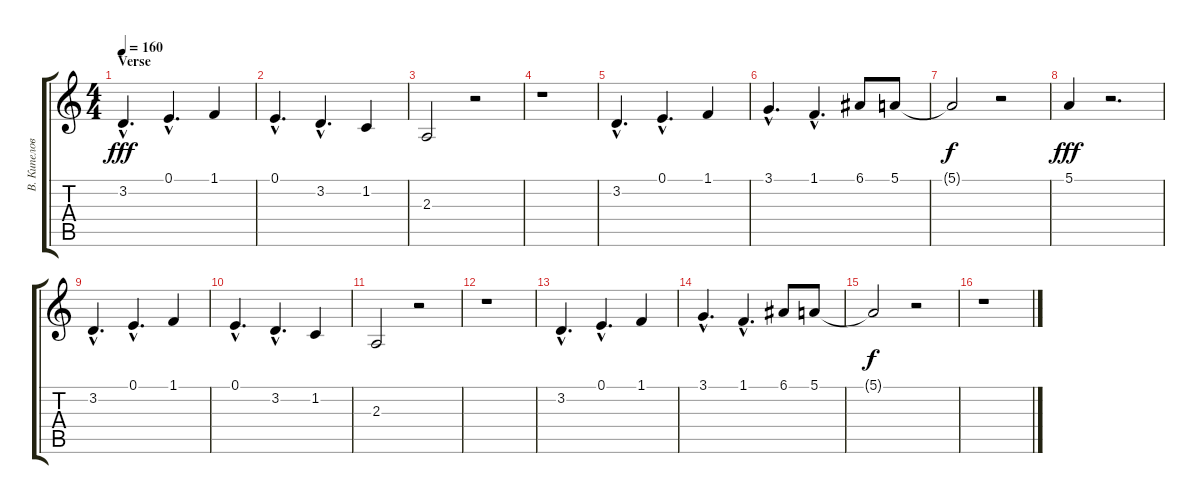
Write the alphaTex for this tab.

\track ("B. Кипелов" "B. Кипелов") {instrument tenorsax}
\staff {score tabs}
\tuning (E4 B3 G3 D3 A2 E2) {hide}
\ts (4 4)
\section ("" "Verse")
\tempo 160
\clef g2
\ks c
3.2{hac}.4{d dy fff} 0.1{hac}.4{d} 1.1.4 |
0.1{hac}.4{d} 3.2{hac}.4{d} 1.2.4 |
2.3.2 r.2 |
r.1 |
3.2{hac}.4{d} 0.1{hac}.4{d} 1.1.4 |
3.1{hac}.4{d} 1.1{hac}.4{d} 6.1.8 5.1.8 |
5.1{t}.2{dy f} r.2 |
5.1.4{dy fff} r.2{d} |
3.2{hac}.4{d} 0.1{hac}.4{d} 1.1.4 |
0.1{hac}.4{d} 3.2{hac}.4{d} 1.2.4 |
2.3.2 r.2 |
r.1 |
3.2{hac}.4{d} 0.1{hac}.4{d} 1.1.4 |
3.1{hac}.4{d} 1.1{hac}.4{d} 6.1.8 5.1.8 |
5.1{t}.2{dy f} r.2 |
r.1
